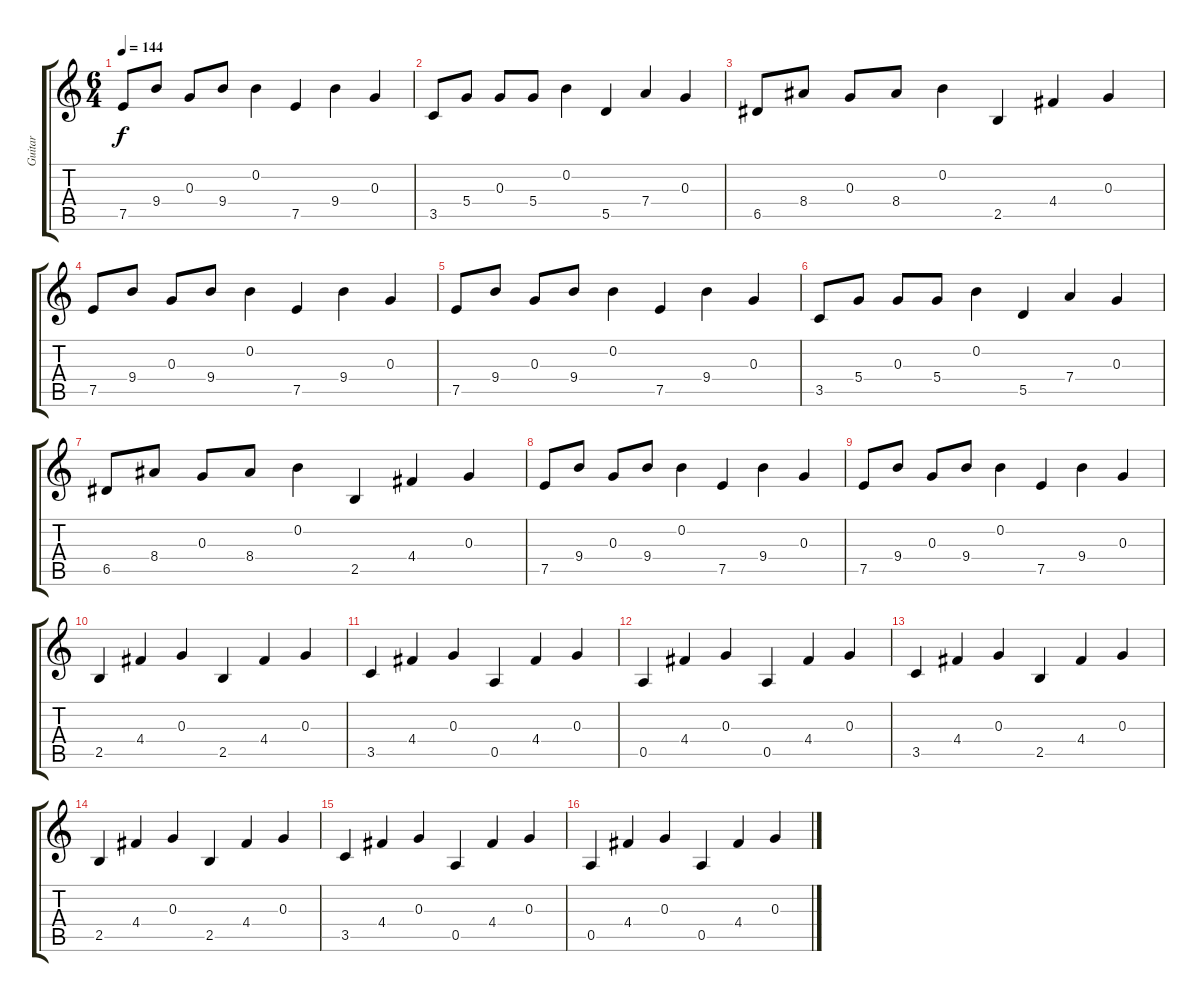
\track ("Guitar" "Guitar") {instrument electricguitarclean}
\staff {score tabs}
\tuning (E4 B3 G3 D3 A2 E2) {hide}
\ts (6 4)
\tempo 144
\clef g2
\ks c
7.5.8{dy f} 9.4.8 0.3.8 9.4.8 0.2.4 7.5.4 9.4.4 0.3.4 |
3.5.8 5.4.8 0.3.8 5.4.8 0.2.4 5.5.4 7.4.4 0.3.4 |
6.5.8 8.4.8 0.3.8 8.4.8 0.2.4 2.5.4 4.4.4 0.3.4 |
7.5.8 9.4.8 0.3.8 9.4.8 0.2.4 7.5.4 9.4.4 0.3.4 |
7.5.8 9.4.8 0.3.8 9.4.8 0.2.4 7.5.4 9.4.4 0.3.4 |
3.5.8 5.4.8 0.3.8 5.4.8 0.2.4 5.5.4 7.4.4 0.3.4 |
6.5.8 8.4.8 0.3.8 8.4.8 0.2.4 2.5.4 4.4.4 0.3.4 |
7.5.8 9.4.8 0.3.8 9.4.8 0.2.4 7.5.4 9.4.4 0.3.4 |
7.5.8 9.4.8 0.3.8 9.4.8 0.2.4 7.5.4 9.4.4 0.3.4 |
2.5.4 4.4.4 0.3.4 2.5.4 4.4.4 0.3.4 |
3.5.4 4.4.4 0.3.4 0.5.4 4.4.4 0.3.4 |
0.5.4 4.4.4 0.3.4 0.5.4 4.4.4 0.3.4 |
3.5.4 4.4.4 0.3.4 2.5.4 4.4.4 0.3.4 |
2.5.4 4.4.4 0.3.4 2.5.4 4.4.4 0.3.4 |
3.5.4 4.4.4 0.3.4 0.5.4 4.4.4 0.3.4 |
0.5.4 4.4.4 0.3.4 0.5.4 4.4.4 0.3.4
